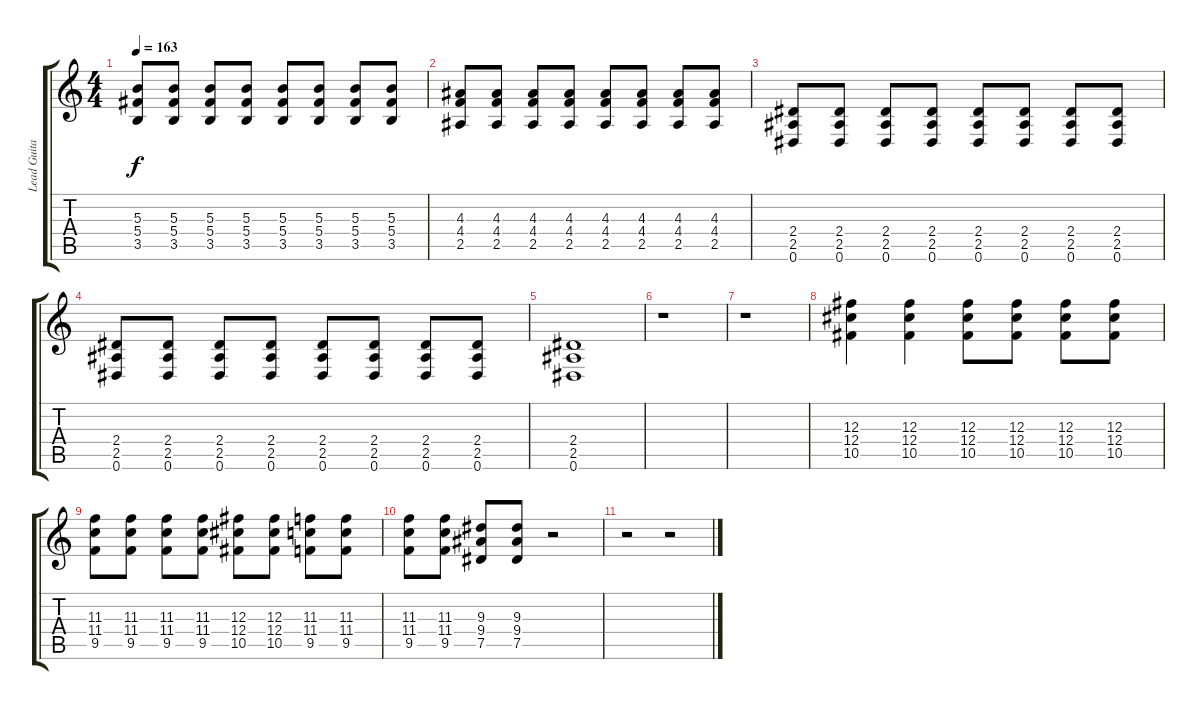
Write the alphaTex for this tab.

\track ("Lead Guitar" "Lead Guita") {instrument distortionguitar}
\staff {score tabs}
\tuning (Eb4 Bb3 Gb3 Db3 Ab2 Eb2) {hide}
\ts (4 4)
\tempo 163
\clef g2
\ks c
(5.3 5.4 3.5).8{dy f} (5.3 5.4 3.5).8 (5.3 5.4 3.5).8 (5.3 5.4 3.5).8 (5.3 5.4 3.5).8 (5.3 5.4 3.5).8 (5.3 5.4 3.5).8 (5.3 5.4 3.5).8 |
(4.3 4.4 2.5).8 (4.3 4.4 2.5).8 (4.3 4.4 2.5).8 (4.3 4.4 2.5).8 (4.3 4.4 2.5).8 (4.3 4.4 2.5).8 (4.3 4.4 2.5).8 (4.3 4.4 2.5).8 |
(2.4 2.5 0.6).8 (2.4 2.5 0.6).8 (2.4 2.5 0.6).8 (2.4 2.5 0.6).8 (2.4 2.5 0.6).8 (2.4 2.5 0.6).8 (2.4 2.5 0.6).8 (2.4 2.5 0.6).8 |
(2.4 2.5 0.6).8 (2.4 2.5 0.6).8 (2.4 2.5 0.6).8 (2.4 2.5 0.6).8 (2.4 2.5 0.6).8 (2.4 2.5 0.6).8 (2.4 2.5 0.6).8 (2.4 2.5 0.6).8 |
(2.4 2.5 0.6).1 |
r.1 |
r.1 |
(12.3 12.4 10.5).4 (12.3 12.4 10.5).4 (12.3 12.4 10.5).8 (12.3 12.4 10.5).8 (12.3 12.4 10.5).8 (12.3 12.4 10.5).8 |
(11.3 11.4 9.5).8 (11.3 11.4 9.5).8 (11.3 11.4 9.5).8 (11.3 11.4 9.5).8 (12.3 12.4 10.5).8 (12.3 12.4 10.5).8 (11.3 11.4 9.5).8 (11.3 11.4 9.5).8 |
(11.3 11.4 9.5).8 (11.3 11.4 9.5).8 (9.3 9.4 7.5).8 (9.3 9.4 7.5).8 r.2 |
r.2 r.2
